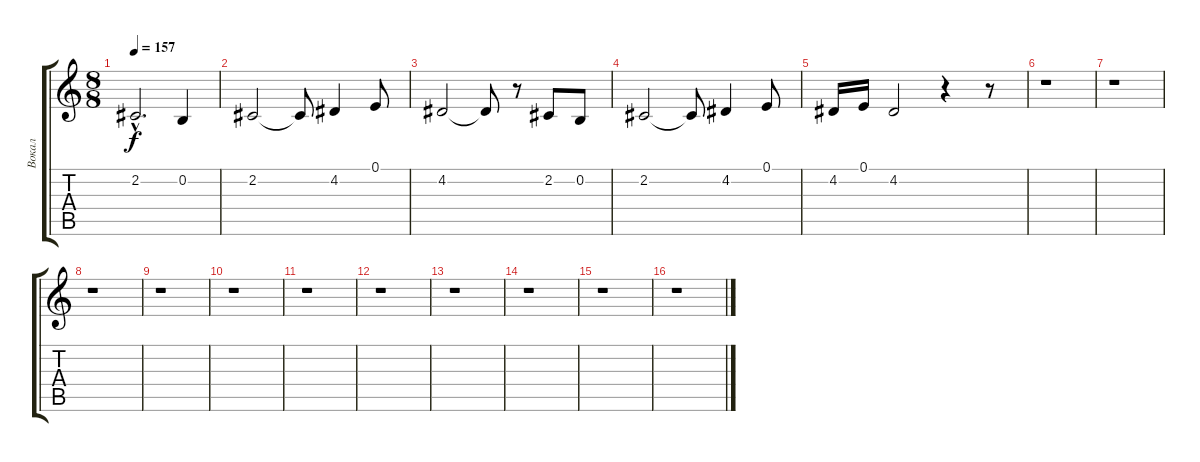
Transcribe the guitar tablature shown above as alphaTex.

\track ("Вокал" "Вокал") {instrument tenorsax}
\staff {score tabs}
\tuning (E4 B3 G3 D3 A2 E2) {hide}
\ts (8 8)
\tempo 157
\clef g2
\ks c
2.2{hac}.2{d dy f} 0.2.4 |
2.2.2 2.2{t}.8 4.2.4 0.1.8 |
4.2.2 4.2{t}.8 r.8 2.2.8 0.2.8 |
2.2.2 2.2{t}.8 4.2.4 0.1.8 |
4.2.16 0.1.16 4.2.2 r.4 r.8 |
r.1 |
r.1 |
r.1 |
r.1 |
r.1 |
r.1 |
r.1 |
r.1 |
r.1 |
r.1 |
r.1
